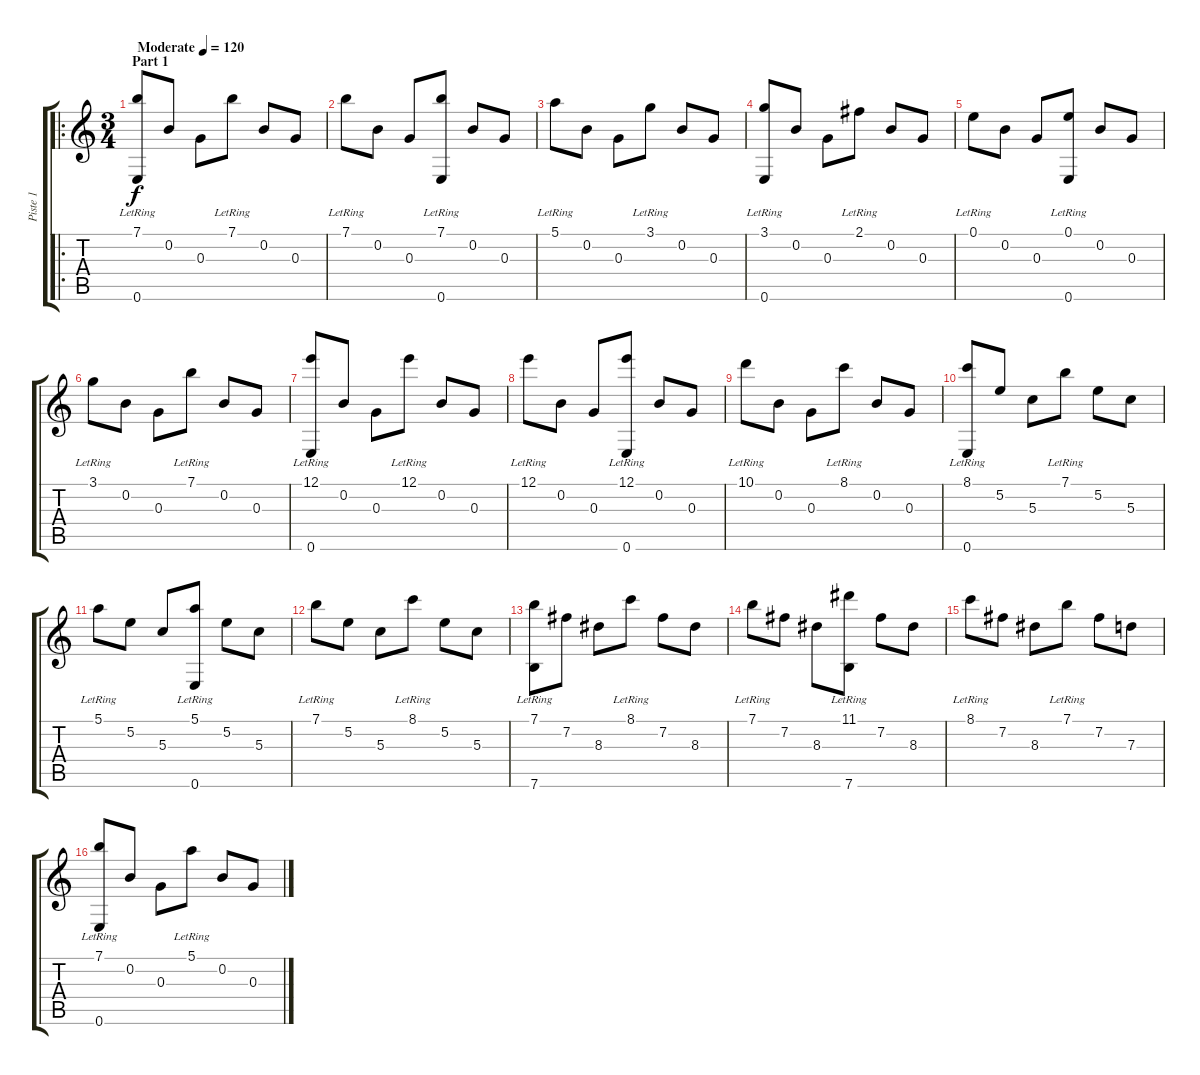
\track ("Piste 1" "Piste 1") {instrument acousticguitarsteel}
\staff {score tabs}
\tuning (E4 B3 G3 D3 A2 E2) {hide}
\ro
\ts (3 4)
\section ("" "Part 1")
\tempo (120 "Moderate")
\clef g2
\ks c
(7.1{lr} 0.6{lr}).8{dy f instrument acousticguitarsteel} 0.2.8 0.3.8 7.1{lr}.8 0.2.8 0.3.8 |
7.1{lr}.8 0.2.8 0.3.8 (7.1{lr} 0.6{lr}).8 0.2.8 0.3.8 |
5.1{lr}.8 0.2.8 0.3.8 3.1{lr}.8 0.2.8 0.3.8 |
(3.1{lr} 0.6{lr}).8 0.2.8 0.3.8 2.1{lr}.8 0.2.8 0.3.8 |
0.1{lr}.8 0.2.8 0.3.8 (0.1{lr} 0.6{lr}).8 0.2.8 0.3.8 |
3.1{lr}.8 0.2.8 0.3.8 7.1{lr}.8 0.2.8 0.3.8 |
(12.1{lr} 0.6{lr}).8 0.2.8 0.3.8 12.1{lr}.8 0.2.8 0.3.8 |
12.1{lr}.8 0.2.8 0.3.8 (12.1{lr} 0.6{lr}).8 0.2.8 0.3.8 |
10.1{lr}.8 0.2.8 0.3.8 8.1{lr}.8 0.2.8 0.3.8 |
(8.1{lr} 0.6{lr}).8 5.2.8 5.3.8 7.1{lr}.8 5.2.8 5.3.8 |
5.1{lr}.8 5.2.8 5.3.8 (5.1{lr} 0.6{lr}).8 5.2.8 5.3.8 |
7.1{lr}.8 5.2.8 5.3.8 8.1{lr}.8 5.2.8 5.3.8 |
(7.1{lr} 7.6{lr}).8 7.2.8 8.3.8 8.1{lr}.8 7.2.8 8.3.8 |
7.1{lr}.8 7.2.8 8.3.8 (11.1{lr} 7.6{lr}).8 7.2.8 8.3.8 |
8.1{lr}.8 7.2.8 8.3.8 7.1{lr}.8 7.2.8 7.3.8 |
(7.1{lr} 0.6{lr}).8 0.2.8 0.3.8 5.1{lr}.8 0.2.8 0.3.8
